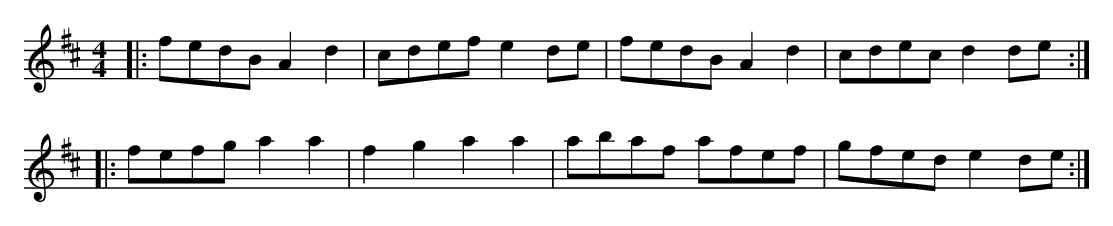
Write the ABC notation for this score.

X:1
M:4/4
K:D
|:fedB A2d2|cdef e2de|fedB A2d2|cdec d2de:|
|:fefg a2a2|f2g2 a2a2|abaf afef|gfed e2de:|
